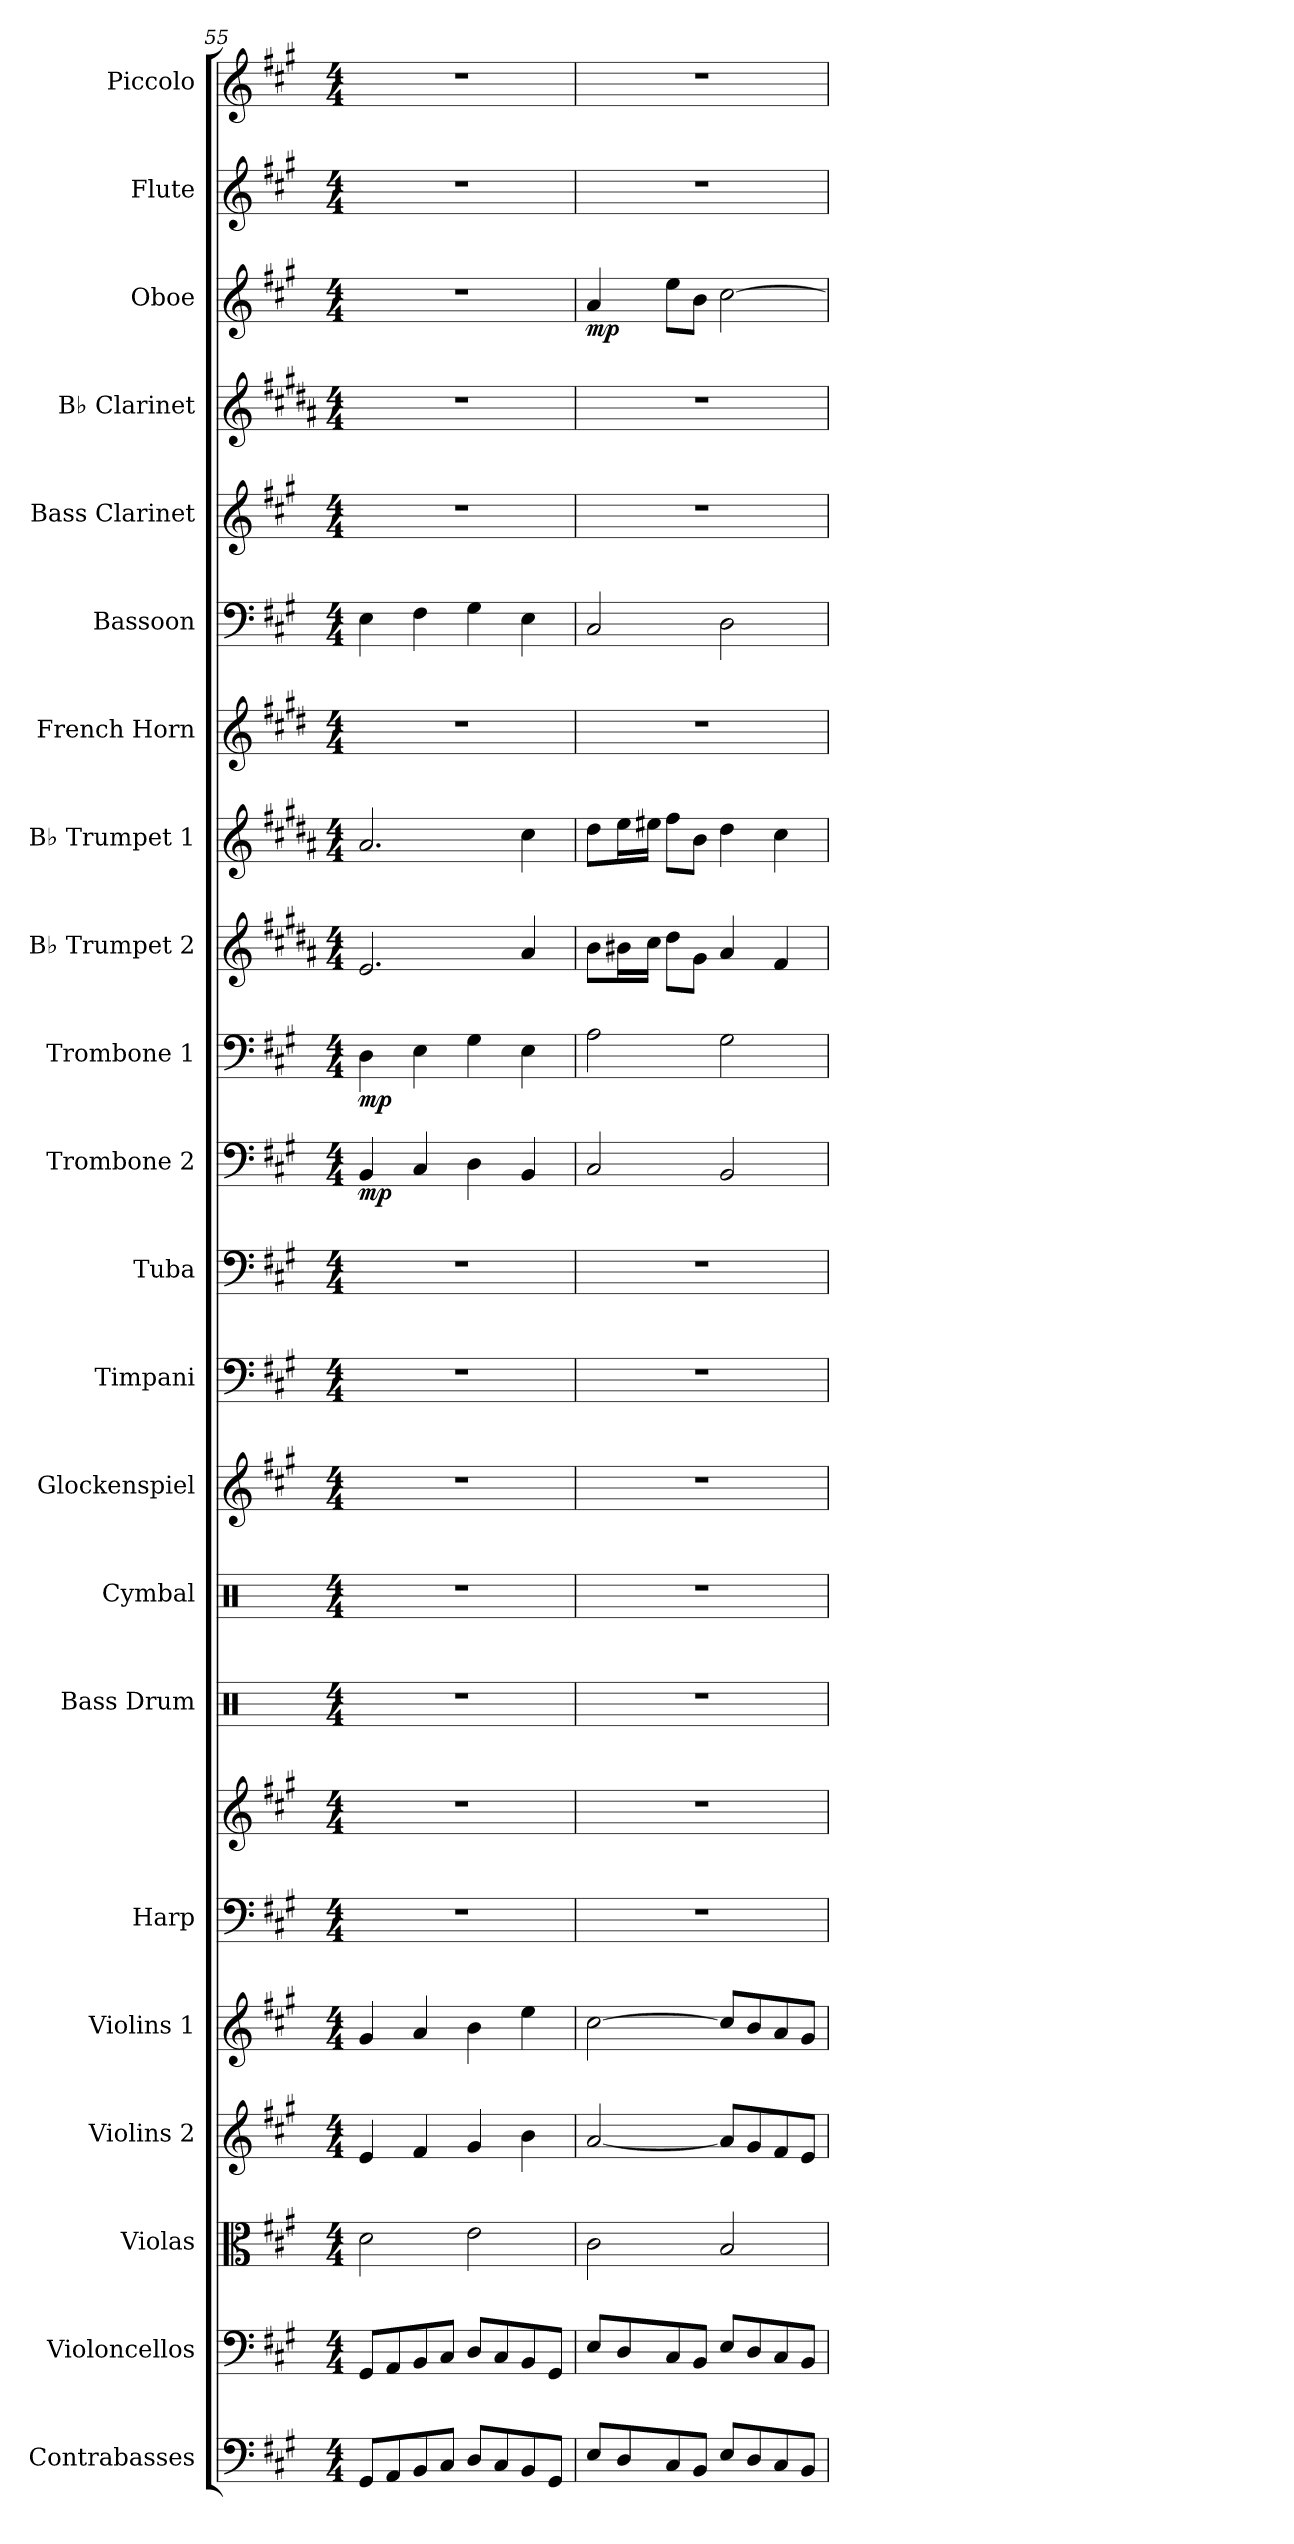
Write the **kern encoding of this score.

**kern	**kern	**kern	**kern	**kern	**kern	**kern	**kern	**kern	**kern	**kern	**kern	**kern	**dynam	**kern	**dynam	**kern	**kern	**kern	**kern	**kern	**kern	**kern	**dynam	**kern	**kern
*part22	*part21	*part20	*part19	*part18	*part17	*part17	*part16	*part15	*part14	*part13	*part12	*part11	*part11	*part10	*part10	*part9	*part8	*part7	*part6	*part5	*part4	*part3	*part3	*part2	*part1
*staff23	*staff22	*staff21	*staff20	*staff19	*staff18	*staff17	*staff16	*staff15	*staff14	*staff13	*staff12	*staff11	*staff11	*staff10	*staff10	*staff9	*staff8	*staff7	*staff6	*staff5	*staff4	*staff3	*staff3	*staff2	*staff1
*I"Contrabasses	*I"Violoncellos	*I"Violas	*I"Violins 2	*I"Violins 1	*I"Harp	*	*I"Bass Drum	*I"Cymbal	*I"Glockenspiel	*I"Timpani	*I"Tuba	*I"Trombone 2	*	*I"Trombone 1	*	*I"B♭ Trumpet 2	*I"B♭ Trumpet 1	*I"French Horn	*I"Bassoon	*I"Bass Clarinet	*I"B♭ Clarinet	*I"Oboe	*	*I"Flute	*I"Piccolo
*I'Cbs.	*I'Vcs.	*I'Vlas.	*I'Vlns. 2	*I'Vlns. 1	*I'Hrp.	*	*I'B. Dr.	*I'Cym.	*I'Glock.	*I'Timp.	*I'Tba.	*I'Tbn. 2	*	*I'Tbn. 1	*	*I'B♭ Tpt. 2	*I'B♭ Tpt. 1	*I'F Hn.	*I'Bsn.	*I'B. Cl.	*I'B♭ Cl.	*I'Ob.	*	*I'Fl.	*I'Picc.
*clefF4	*clefF4	*clefC3	*clefG2	*clefG2	*clefF4	*clefG2	*clefX	*clefX	*clefG2	*clefF4	*clefF4	*clefF4	*	*clefF4	*	*clefG2	*clefG2	*clefG2	*clefF4	*clefG2	*clefG2	*clefG2	*	*clefG2	*clefG2
*ITrd7c12	*	*	*	*	*	*	*	*	*ITrd-14c-24	*	*	*	*	*	*	*ITrd1c2	*ITrd1c2	*ITrd4c7	*	*ITrd8c14	*ITrd1c2	*	*	*	*ITrd-7c-12
*k[f#c#g#]	*k[f#c#g#]	*k[f#c#g#]	*k[f#c#g#]	*k[f#c#g#]	*k[f#c#g#]	*k[f#c#g#]	*k[]	*k[]	*k[f#c#g#]	*k[f#c#g#]	*k[f#c#g#]	*k[f#c#g#]	*	*k[f#c#g#]	*	*k[f#c#g#]	*k[f#c#g#]	*k[f#c#g#]	*k[f#c#g#]	*k[f#c#g#]	*k[f#c#g#]	*k[f#c#g#]	*	*k[f#c#g#]	*k[f#c#g#]
*M4/4	*M4/4	*M4/4	*M4/4	*M4/4	*M4/4	*M4/4	*M4/4	*M4/4	*M4/4	*M4/4	*M4/4	*M4/4	*	*M4/4	*	*M4/4	*M4/4	*M4/4	*M4/4	*M4/4	*M4/4	*M4/4	*	*M4/4	*M4/4
=55	=55	=55	=55	=55	=55	=55	=55	=55	=55	=55	=55	=55	=55	=55	=55	=55	=55	=55	=55	=55	=55	=55	=55	=55	=55
!	!	!	!	!	!	!	!	!	!	!	!	!	!LO:DY:b	!	!LO:DY:b	!	!	!	!	!	!	!	!	!	!
8GGG#/L	8GG#/L	2d\	4e/	4g#/	1r	1r	1r	1r	1r	1r	1r	4BB/	mp	4D\	mp	2.d/	2.g#/	1r	4E\	1r	1r	1r	.	1r	1r
8AAA/	8AA/	.	.	.	.	.	.	.	.	.	.	.	.	.	.	.	.	.	.	.	.	.	.	.	.
8BBB/	8BB/	.	4f#/	4a/	.	.	.	.	.	.	.	4C#/	.	4E\	.	.	.	.	4F#\	.	.	.	.	.	.
8CC#/J	8C#/J	.	.	.	.	.	.	.	.	.	.	.	.	.	.	.	.	.	.	.	.	.	.	.	.
8DD/L	8D/L	2e\	4g#/	4b\	.	.	.	.	.	.	.	4D\	.	4G#\	.	.	.	.	4G#\	.	.	.	.	.	.
8CC#/	8C#/	.	.	.	.	.	.	.	.	.	.	.	.	.	.	.	.	.	.	.	.	.	.	.	.
8BBB/	8BB/	.	4b\	4ee\	.	.	.	.	.	.	.	4BB/	.	4E\	.	4g#/	4b\	.	4E\	.	.	.	.	.	.
8GGG#/J	8GG#/J	.	.	.	.	.	.	.	.	.	.	.	.	.	.	.	.	.	.	.	.	.	.	.	.
=56	=56	=56	=56	=56	=56	=56	=56	=56	=56	=56	=56	=56	=56	=56	=56	=56	=56	=56	=56	=56	=56	=56	=56	=56	=56
!	!	!	!	!	!	!	!	!	!	!	!	!	!	!	!	!	!	!	!	!	!	!	!LO:DY:b	!	!
8EE/L	8E/L	2c#\	[2a/	[2cc#\	1r	1r	1r	1r	1r	1r	1r	2C#/	.	2A\	.	8a\L	8cc#\L	1r	2C#/	1r	1r	4a/	mp	1r	1r
8DD/	8D/	.	.	.	.	.	.	.	.	.	.	.	.	.	.	16a#X\L	16dd\L	.	.	.	.	.	.	.	.
.	.	.	.	.	.	.	.	.	.	.	.	.	.	.	.	16b\JJ	16dd#X\JJ	.	.	.	.	.	.	.	.
8CC#/	8C#/	.	.	.	.	.	.	.	.	.	.	.	.	.	.	8cc#\L	8ee\L	.	.	.	.	8ee\L	.	.	.
8BBB/J	8BB/J	.	.	.	.	.	.	.	.	.	.	.	.	.	.	8f#\J	8a\J	.	.	.	.	8b\J	.	.	.
8EE/L	8E/L	2B/	8a/L]	8cc#/L]	.	.	.	.	.	.	.	2BB/	.	2G#\	.	4g#/	4cc#\	.	2D\	.	.	[2cc#\	.	.	.
8DD/	8D/	.	8g#/	8b/	.	.	.	.	.	.	.	.	.	.	.	.	.	.	.	.	.	.	.	.	.
8CC#/	8C#/	.	8f#/	8a/	.	.	.	.	.	.	.	.	.	.	.	4e/	4b\	.	.	.	.	.	.	.	.
8BBB/J	8BB/J	.	8e/J	8g#/J	.	.	.	.	.	.	.	.	.	.	.	.	.	.	.	.	.	.	.	.	.
=	=	=	=	=	=	=	=	=	=	=	=	=	=	=	=	=	=	=	=	=	=	=	=	=	=
*-	*-	*-	*-	*-	*-	*-	*-	*-	*-	*-	*-	*-	*-	*-	*-	*-	*-	*-	*-	*-	*-	*-	*-	*-	*-
